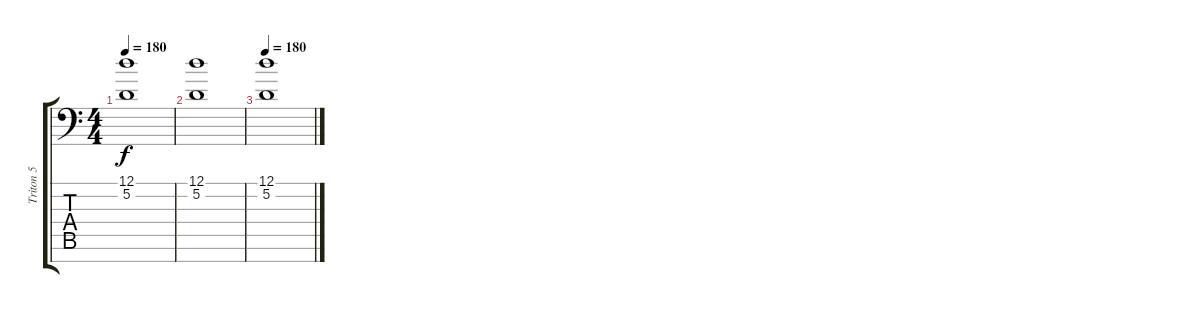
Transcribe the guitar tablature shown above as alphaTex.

\track ("Triton 5" "Triton 5") {instrument tubularbells}
\staff {score tabs}
\tuning (D4 A3 F3 C3 G2 D2 A1) {hide}
\ts (4 4)
\tempo 180
\clef f4
\ks c
(12.1{t} 5.2{t}).1{dy f} |
(12.1 5.2).1 |
\tempo 180
(12.1 5.2).1
